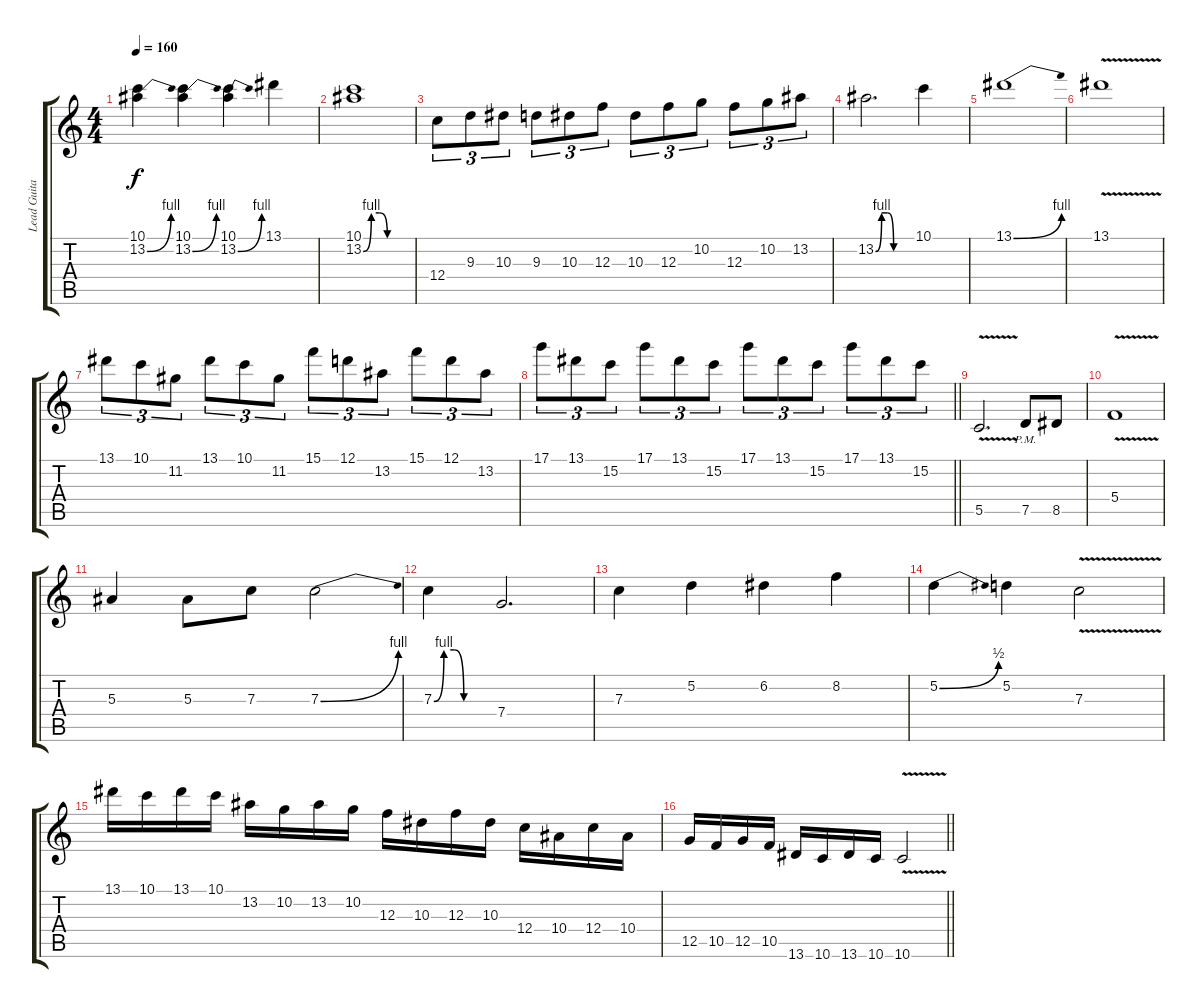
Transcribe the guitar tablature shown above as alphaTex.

\track ("Lead Guitar" "Lead Guita") {instrument distortionguitar}
\staff {score tabs}
\tuning (D4 A3 F3 C3 G2 D2) {hide}
\ts (4 4)
\tempo 160
\clef g2
\ks c
(10.1 13.2{be (bend 0 0 60 4)}).4{dy f} (10.1 13.2{be (bend 0 0 60 4)}).4 (10.1 13.2{be (bend 0 0 60 4)}).4 13.1.4 |
(10.1 13.2{be (custom 0 0 10 4 20 4 30 0 60 0)}).1 |
12.4.8{tu (3 2)} 9.3.8{tu (3 2)} 10.3.8{tu (3 2)} 9.3.8{tu (3 2)} 10.3.8{tu (3 2)} 12.3.8{tu (3 2)} 10.3.8{tu (3 2)} 12.3.8{tu (3 2)} 10.2.8{tu (3 2)} 12.3.8{tu (3 2)} 10.2.8{tu (3 2)} 13.2.8{tu (3 2)} |
13.2{be (custom 0 0 10 4 20 4 30 0 60 0)}.2{d} 10.1.4 |
13.1{be (bend 0 0 60 4)}.1 |
13.1{v}.1 |
13.1.8{tu (3 2)} 10.1.8{tu (3 2)} 11.2.8{tu (3 2)} 13.1.8{tu (3 2)} 10.1.8{tu (3 2)} 11.2.8{tu (3 2)} 15.1.8{tu (3 2)} 12.1.8{tu (3 2)} 13.2.8{tu (3 2)} 15.1.8{tu (3 2)} 12.1.8{tu (3 2)} 13.2.8{tu (3 2)} |
\barLineRight lightlight
17.1.8{tu (3 2)} 13.1.8{tu (3 2)} 15.2.8{tu (3 2)} 17.1.8{tu (3 2)} 13.1.8{tu (3 2)} 15.2.8{tu (3 2)} 17.1.8{tu (3 2)} 13.1.8{tu (3 2)} 15.2.8{tu (3 2)} 17.1.8{tu (3 2)} 13.1.8{tu (3 2)} 15.2.8{tu (3 2)} |
5.5{v}.2{d} 7.5{pm}.8 8.5.8 |
5.4{v}.1 |
5.3.4 5.3.8 7.3.8 7.3{be (bend 0 0 60 4)}.2 |
7.3{be (custom 0 0 10 4 20 4 30 0 60 0)}.4 7.4.2{d} |
7.3.4 5.2.4 6.2.4 8.2.4 |
5.2{be (bend 0 0 60 2)}.4 5.2.4 7.3{v}.2 |
13.1.16 10.1.16 13.1.16 10.1.16 13.2.16 10.2.16 13.2.16 10.2.16 12.3.16 10.3.16 12.3.16 10.3.16 12.4.16 10.4.16 12.4.16 10.4.16 |
\barLineRight lightlight
12.5.16 10.5.16 12.5.16 10.5.16 13.6.16 10.6.16 13.6.16 10.6.16 10.6{v}.2
